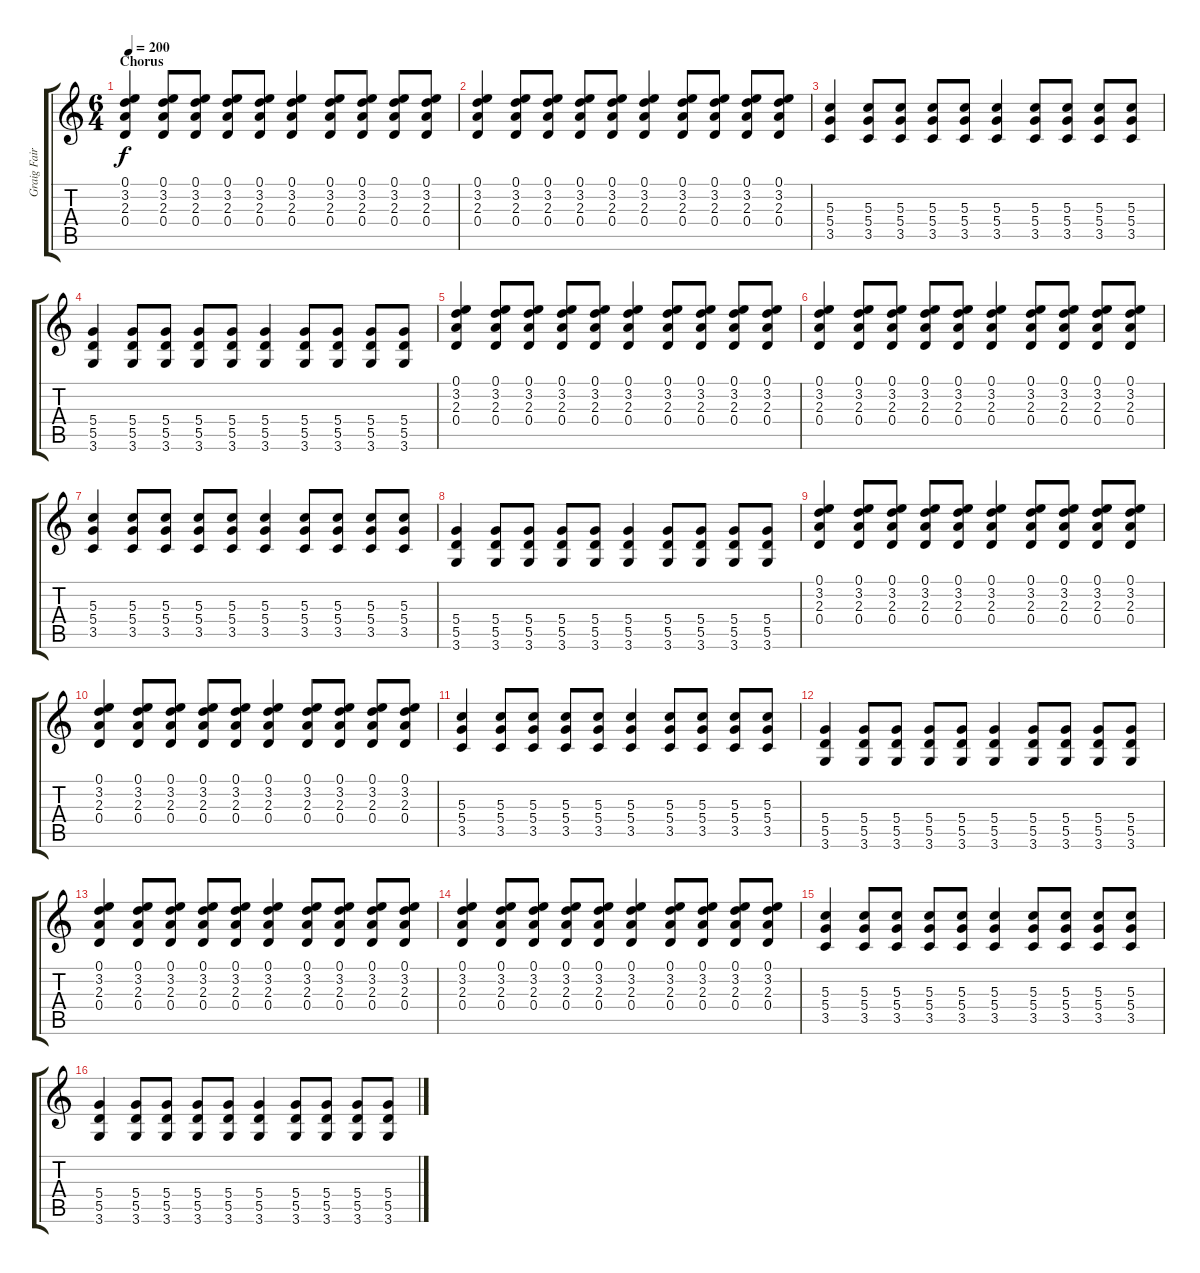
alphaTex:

\track ("Graig Fairbaugh - Guitar 2" "Graig Fair") {instrument acousticguitarsteel}
\staff {score tabs}
\tuning (E4 B3 G3 D3 A2 E2) {hide}
\ts (6 4)
\section ("" "Chorus")
\tempo 200
\clef g2
\ks c
(0.1 3.2 2.3 0.4).4{dy f} (0.1 3.2 2.3 0.4).8 (0.1 3.2 2.3 0.4).8 (0.1 3.2 2.3 0.4).8 (0.1 3.2 2.3 0.4).8 (0.1 3.2 2.3 0.4).4 (0.1 3.2 2.3 0.4).8 (0.1 3.2 2.3 0.4).8 (0.1 3.2 2.3 0.4).8 (0.1 3.2 2.3 0.4).8 |
(0.1 3.2 2.3 0.4).4 (0.1 3.2 2.3 0.4).8 (0.1 3.2 2.3 0.4).8 (0.1 3.2 2.3 0.4).8 (0.1 3.2 2.3 0.4).8 (0.1 3.2 2.3 0.4).4 (0.1 3.2 2.3 0.4).8 (0.1 3.2 2.3 0.4).8 (0.1 3.2 2.3 0.4).8 (0.1 3.2 2.3 0.4).8 |
(5.3 5.4 3.5).4 (5.3 5.4 3.5).8 (5.3 5.4 3.5).8 (5.3 5.4 3.5).8 (5.3 5.4 3.5).8 (5.3 5.4 3.5).4 (5.3 5.4 3.5).8 (5.3 5.4 3.5).8 (5.3 5.4 3.5).8 (5.3 5.4 3.5).8 |
(5.4 5.5 3.6).4 (5.4 5.5 3.6).8 (5.4 5.5 3.6).8 (5.4 5.5 3.6).8 (5.4 5.5 3.6).8 (5.4 5.5 3.6).4 (5.4 5.5 3.6).8 (5.4 5.5 3.6).8 (5.4 5.5 3.6).8 (5.4 5.5 3.6).8 |
(0.1 3.2 2.3 0.4).4 (0.1 3.2 2.3 0.4).8 (0.1 3.2 2.3 0.4).8 (0.1 3.2 2.3 0.4).8 (0.1 3.2 2.3 0.4).8 (0.1 3.2 2.3 0.4).4 (0.1 3.2 2.3 0.4).8 (0.1 3.2 2.3 0.4).8 (0.1 3.2 2.3 0.4).8 (0.1 3.2 2.3 0.4).8 |
(0.1 3.2 2.3 0.4).4 (0.1 3.2 2.3 0.4).8 (0.1 3.2 2.3 0.4).8 (0.1 3.2 2.3 0.4).8 (0.1 3.2 2.3 0.4).8 (0.1 3.2 2.3 0.4).4 (0.1 3.2 2.3 0.4).8 (0.1 3.2 2.3 0.4).8 (0.1 3.2 2.3 0.4).8 (0.1 3.2 2.3 0.4).8 |
(5.3 5.4 3.5).4 (5.3 5.4 3.5).8 (5.3 5.4 3.5).8 (5.3 5.4 3.5).8 (5.3 5.4 3.5).8 (5.3 5.4 3.5).4 (5.3 5.4 3.5).8 (5.3 5.4 3.5).8 (5.3 5.4 3.5).8 (5.3 5.4 3.5).8 |
(5.4 5.5 3.6).4 (5.4 5.5 3.6).8 (5.4 5.5 3.6).8 (5.4 5.5 3.6).8 (5.4 5.5 3.6).8 (5.4 5.5 3.6).4 (5.4 5.5 3.6).8 (5.4 5.5 3.6).8 (5.4 5.5 3.6).8 (5.4 5.5 3.6).8 |
(0.1 3.2 2.3 0.4).4 (0.1 3.2 2.3 0.4).8 (0.1 3.2 2.3 0.4).8 (0.1 3.2 2.3 0.4).8 (0.1 3.2 2.3 0.4).8 (0.1 3.2 2.3 0.4).4 (0.1 3.2 2.3 0.4).8 (0.1 3.2 2.3 0.4).8 (0.1 3.2 2.3 0.4).8 (0.1 3.2 2.3 0.4).8 |
(0.1 3.2 2.3 0.4).4 (0.1 3.2 2.3 0.4).8 (0.1 3.2 2.3 0.4).8 (0.1 3.2 2.3 0.4).8 (0.1 3.2 2.3 0.4).8 (0.1 3.2 2.3 0.4).4 (0.1 3.2 2.3 0.4).8 (0.1 3.2 2.3 0.4).8 (0.1 3.2 2.3 0.4).8 (0.1 3.2 2.3 0.4).8 |
(5.3 5.4 3.5).4 (5.3 5.4 3.5).8 (5.3 5.4 3.5).8 (5.3 5.4 3.5).8 (5.3 5.4 3.5).8 (5.3 5.4 3.5).4 (5.3 5.4 3.5).8 (5.3 5.4 3.5).8 (5.3 5.4 3.5).8 (5.3 5.4 3.5).8 |
(5.4 5.5 3.6).4 (5.4 5.5 3.6).8 (5.4 5.5 3.6).8 (5.4 5.5 3.6).8 (5.4 5.5 3.6).8 (5.4 5.5 3.6).4 (5.4 5.5 3.6).8 (5.4 5.5 3.6).8 (5.4 5.5 3.6).8 (5.4 5.5 3.6).8 |
(0.1 3.2 2.3 0.4).4 (0.1 3.2 2.3 0.4).8 (0.1 3.2 2.3 0.4).8 (0.1 3.2 2.3 0.4).8 (0.1 3.2 2.3 0.4).8 (0.1 3.2 2.3 0.4).4 (0.1 3.2 2.3 0.4).8 (0.1 3.2 2.3 0.4).8 (0.1 3.2 2.3 0.4).8 (0.1 3.2 2.3 0.4).8 |
(0.1 3.2 2.3 0.4).4 (0.1 3.2 2.3 0.4).8 (0.1 3.2 2.3 0.4).8 (0.1 3.2 2.3 0.4).8 (0.1 3.2 2.3 0.4).8 (0.1 3.2 2.3 0.4).4 (0.1 3.2 2.3 0.4).8 (0.1 3.2 2.3 0.4).8 (0.1 3.2 2.3 0.4).8 (0.1 3.2 2.3 0.4).8 |
(5.3 5.4 3.5).4 (5.3 5.4 3.5).8 (5.3 5.4 3.5).8 (5.3 5.4 3.5).8 (5.3 5.4 3.5).8 (5.3 5.4 3.5).4 (5.3 5.4 3.5).8 (5.3 5.4 3.5).8 (5.3 5.4 3.5).8 (5.3 5.4 3.5).8 |
(5.4 5.5 3.6).4 (5.4 5.5 3.6).8 (5.4 5.5 3.6).8 (5.4 5.5 3.6).8 (5.4 5.5 3.6).8 (5.4 5.5 3.6).4 (5.4 5.5 3.6).8 (5.4 5.5 3.6).8 (5.4 5.5 3.6).8 (5.4 5.5 3.6).8
